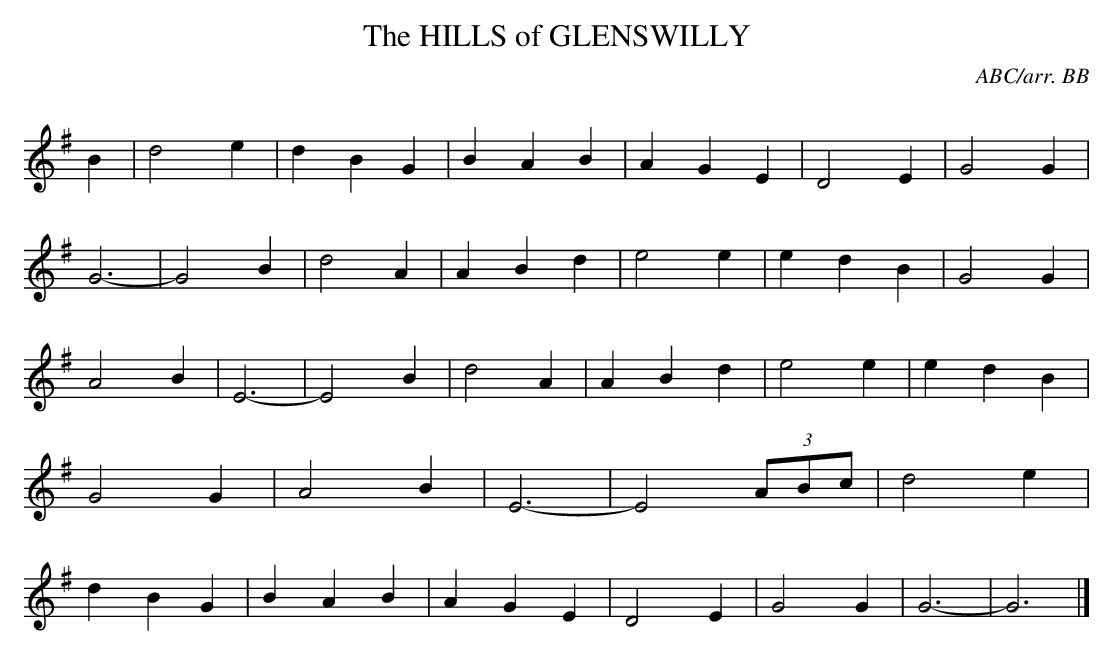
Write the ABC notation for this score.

X:1
T:HILLS of GLENSWILLY, The\
C:ABC/arr. BB\
Q:140\
L:1/4\
M:3/4\
K:G\
B|d2e|dBG|BAB|AGE|D2E|G2G|G3-|G2B|\
d2A|ABd|e2e|edB|G2G|A2B|E3-|E2B|\
d2A|ABd|e2e|edB|G2G|A2B|E3-|E2 (3A/B/c/|\
d2e|dBG|BAB|AGE|D2E|G2G|G3-|G3|]\
\
\
